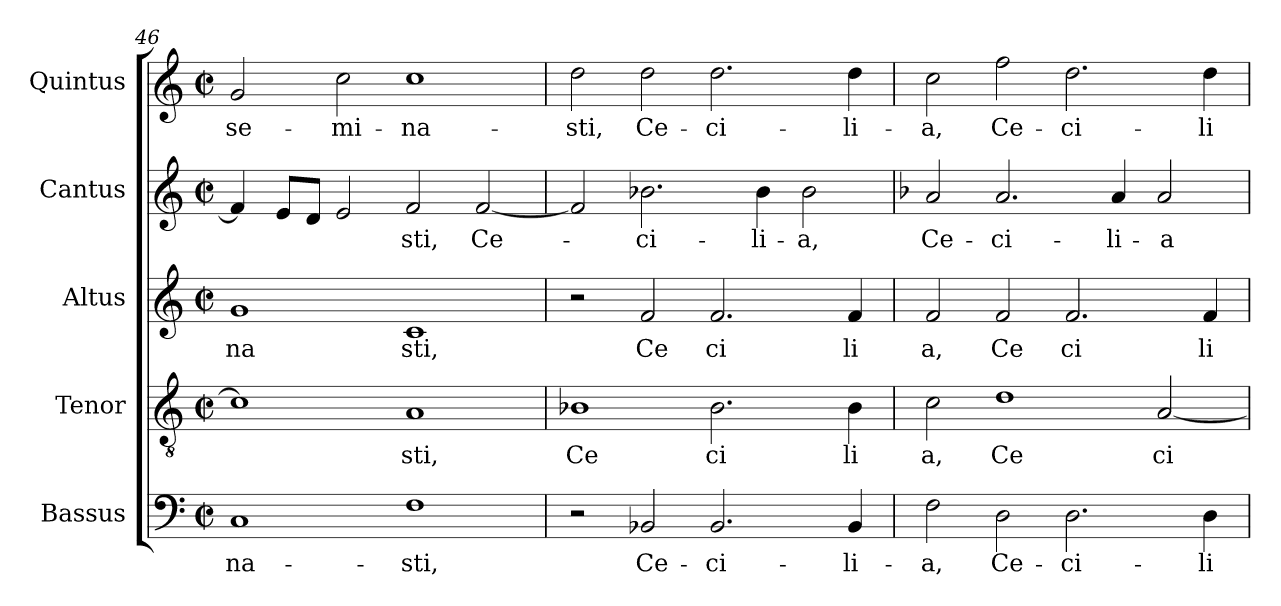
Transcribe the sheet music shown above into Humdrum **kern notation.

**kern	**text	**kern	**text	**kern	**text	**kern	**text	**kern	**text
*part5	*part5	*part4	*part4	*part3	*part3	*part2	*part2	*part1	*part1
*staff5	*staff5	*staff4	*staff4	*staff3	*staff3	*staff2	*staff2	*staff1	*staff1
*I"Bassus	*	*I"Tenor	*	*I"Altus	*	*I"Cantus	*	*I"Quintus	*
*clefF4	*	*clefGv2	*	*clefG2	*	*clefG2	*	*clefG2	*
*M2/2	*	*M2/2	*	*M2/2	*	*M2/2	*	*M2/2	*
*met(c|)	*	*met(c|)	*	*met(c|)	*	*met(c|)	*	*met(c|)	*
=46	=46	=46	=46	=46	=46	=46	=46	=46	=46
!	!LO:LY:b:cj	!	!	!	!LO:LY:b:cj	!	!	!	!LO:LY:b:cj
1C	-na-	1c]	.	1g	na	4f/]	.	2g/	se-
.	.	.	.	.	.	8e/L	.	.	.
.	.	.	.	.	.	8d/J	.	.	.
!	!	!	!	!	!	!	!	!	!LO:LY:b:cj
.	.	.	.	.	.	2e/	.	2cc\	-mi-
!	!LO:LY:b:cj	!	!LO:LY:b:cj	!	!LO:LY:b:cj	!	!LO:LY:b:cj	!	!LO:LY:b:cj
1F	-sti,	1A	sti,	1c	sti,	2f/	-sti,	1cc	-na-
!	!	!	!	!	!	!	!LO:LY:b	!	!
.	.	.	.	.	.	[<2f/	Ce-	.	.
=47	=47	=47	=47	=47	=47	=47	=47	=47	=47
!	!	!	!LO:LY:b:cj	!	!	!	!	!	!LO:LY:b:cj
2r	.	1B-X	Ce	2r	.	2f/]	.	2dd\	-sti,
!	!LO:LY:b:cj	!	!	!	!LO:LY:b:cj	!	!LO:LY:b:cj	!	!LO:LY:b:cj
2BB-X/	Ce-	.	.	2f/	Ce	2.b-\	-ci-	2dd\	Ce-
!	!LO:LY:b:cj	!	!LO:LY:b:cj	!	!LO:LY:b:cj	!	!	!	!LO:LY:b:cj
2.BB-/	-ci-	2.B-\	ci	2.f/	ci	.	.	2.dd\	-ci-
!	!	!	!	!	!	!	!LO:LY:b:cj	!	!
.	.	.	.	.	.	4b-\	-li-	.	.
!	!	!	!	!	!	!	!LO:LY:b:cj	!	!
.	.	.	.	.	.	2b-\	-a,	.	.
!	!LO:LY:b:cj	!	!LO:LY:b:cj	!	!LO:LY:b:cj	!	!	!	!LO:LY:b:cj
4BB-/	-li-	4B-\	li	4f/	li	.	.	4dd\	-li-
=48	=48	=48	=48	=48	=48	=48	=48	=48	=48
*	*	*	*	*	*	*k[b-]	*	*	*
*	*	*	*	*	*	*F:	*	*	*
!	!LO:LY:b:cj	!	!LO:LY:b:cj	!	!LO:LY:b:cj	!	!LO:LY:b:cj	!	!LO:LY:b:cj
2F\	-a,	2c\	a,	2f/	a,	2a/	Ce-	2cc\	-a,
!	!LO:LY:b:cj	!	!LO:LY:b:cj	!	!LO:LY:b:cj	!	!LO:LY:b:cj	!	!LO:LY:b:cj
2D\	Ce-	1d	Ce	2f/	Ce	2.a/	-ci-	2ff\	Ce-
!	!LO:LY:b:cj	!	!	!	!LO:LY:b:cj	!	!	!	!LO:LY:b:cj
2.D\	-ci-	.	.	2.f/	ci	.	.	2.dd\	-ci-
!	!	!	!	!	!	!	!LO:LY:b:cj	!	!
.	.	.	.	.	.	4a/	-li-	.	.
!	!	!	!LO:LY:b:cj	!	!	!	!LO:LY:b:cj	!	!
.	.	[>2A/	ci	.	.	2a/	-a	.	.
!	!LO:LY:b:cj	!	!	!	!LO:LY:b:cj	!	!	!	!LO:LY:b:cj
4D\	-li-	.	.	4f/	li	.	.	4dd\	-li-
=	=	=	=	=	=	=	=	=	=
*-	*-	*-	*-	*-	*-	*-	*-	*-	*-
